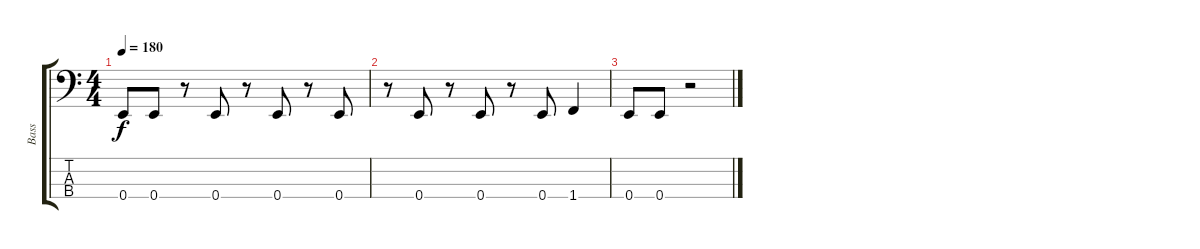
\track ("Bass" "Bass") {instrument electricbassfinger}
\staff {score tabs}
\tuning (G2 D2 A1 E1) {hide}
\ts (4 4)
\tempo 180
\clef f4
\ks c
0.4.8{dy f} 0.4.8 r.8 0.4.8 r.8 0.4.8 r.8 0.4.8 |
r.8 0.4.8 r.8 0.4.8 r.8 0.4.8 1.4.4 |
0.4.8 0.4.8 r.2
